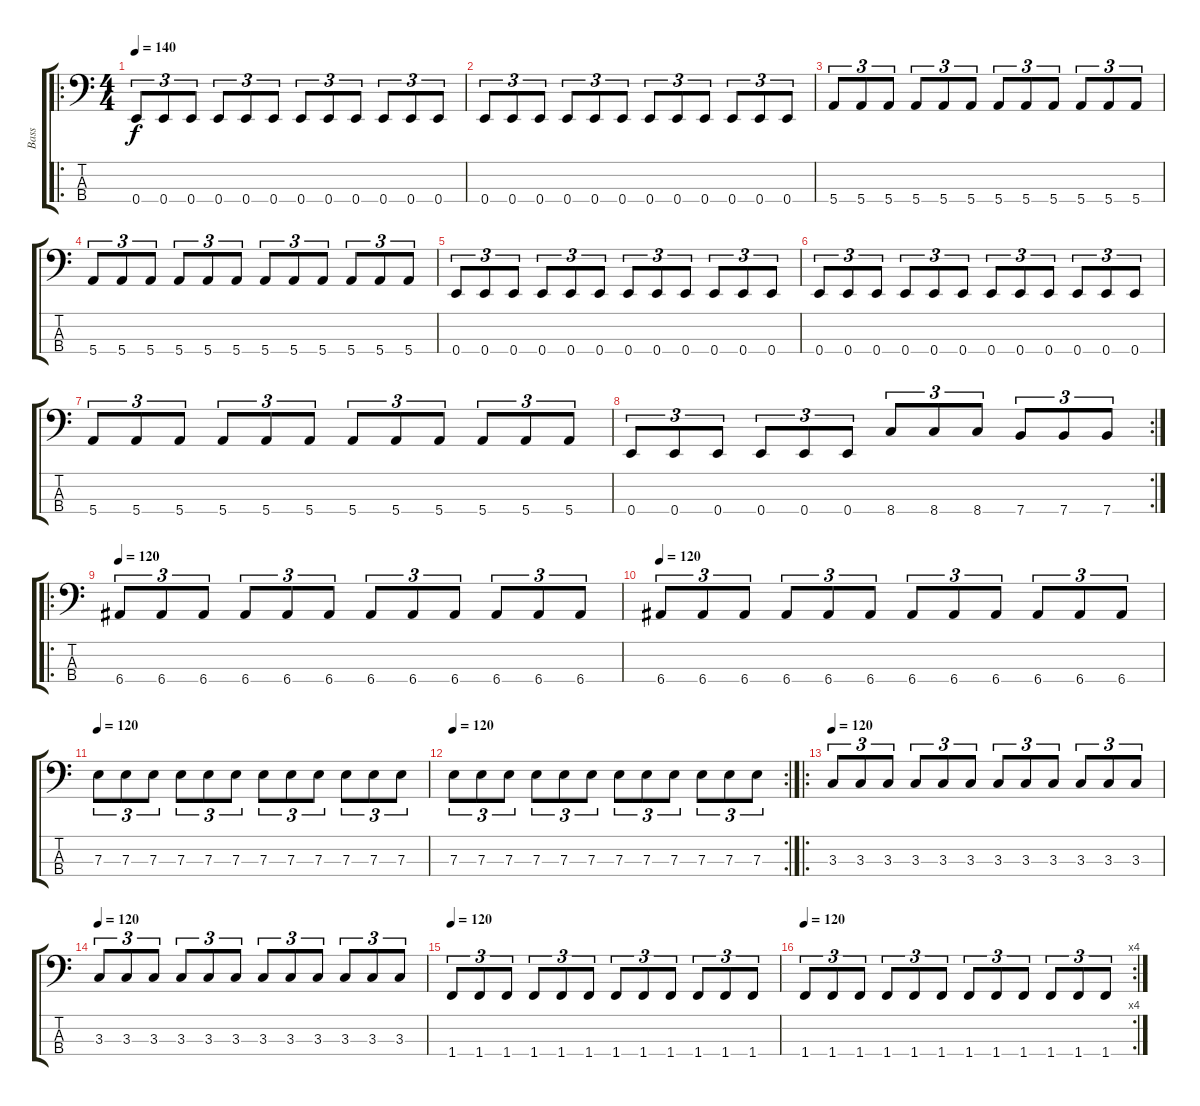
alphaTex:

\track ("Bass" "Bass") {instrument electricbassfinger}
\staff {score tabs}
\tuning (G2 D2 A1 E1) {hide}
\ro
\ts (4 4)
\tempo 140
\clef f4
\ks c
0.4.8{tu (3 2) dy f} 0.4.8{tu (3 2)} 0.4.8{tu (3 2)} 0.4.8{tu (3 2)} 0.4.8{tu (3 2)} 0.4.8{tu (3 2)} 0.4.8{tu (3 2)} 0.4.8{tu (3 2)} 0.4.8{tu (3 2)} 0.4.8{tu (3 2)} 0.4.8{tu (3 2)} 0.4.8{tu (3 2)} |
0.4.8{tu (3 2)} 0.4.8{tu (3 2)} 0.4.8{tu (3 2)} 0.4.8{tu (3 2)} 0.4.8{tu (3 2)} 0.4.8{tu (3 2)} 0.4.8{tu (3 2)} 0.4.8{tu (3 2)} 0.4.8{tu (3 2)} 0.4.8{tu (3 2)} 0.4.8{tu (3 2)} 0.4.8{tu (3 2)} |
5.4.8{tu (3 2)} 5.4.8{tu (3 2)} 5.4.8{tu (3 2)} 5.4.8{tu (3 2)} 5.4.8{tu (3 2)} 5.4.8{tu (3 2)} 5.4.8{tu (3 2)} 5.4.8{tu (3 2)} 5.4.8{tu (3 2)} 5.4.8{tu (3 2)} 5.4.8{tu (3 2)} 5.4.8{tu (3 2)} |
5.4.8{tu (3 2)} 5.4.8{tu (3 2)} 5.4.8{tu (3 2)} 5.4.8{tu (3 2)} 5.4.8{tu (3 2)} 5.4.8{tu (3 2)} 5.4.8{tu (3 2)} 5.4.8{tu (3 2)} 5.4.8{tu (3 2)} 5.4.8{tu (3 2)} 5.4.8{tu (3 2)} 5.4.8{tu (3 2)} |
0.4.8{tu (3 2)} 0.4.8{tu (3 2)} 0.4.8{tu (3 2)} 0.4.8{tu (3 2)} 0.4.8{tu (3 2)} 0.4.8{tu (3 2)} 0.4.8{tu (3 2)} 0.4.8{tu (3 2)} 0.4.8{tu (3 2)} 0.4.8{tu (3 2)} 0.4.8{tu (3 2)} 0.4.8{tu (3 2)} |
0.4.8{tu (3 2)} 0.4.8{tu (3 2)} 0.4.8{tu (3 2)} 0.4.8{tu (3 2)} 0.4.8{tu (3 2)} 0.4.8{tu (3 2)} 0.4.8{tu (3 2)} 0.4.8{tu (3 2)} 0.4.8{tu (3 2)} 0.4.8{tu (3 2)} 0.4.8{tu (3 2)} 0.4.8{tu (3 2)} |
5.4.8{tu (3 2)} 5.4.8{tu (3 2)} 5.4.8{tu (3 2)} 5.4.8{tu (3 2)} 5.4.8{tu (3 2)} 5.4.8{tu (3 2)} 5.4.8{tu (3 2)} 5.4.8{tu (3 2)} 5.4.8{tu (3 2)} 5.4.8{tu (3 2)} 5.4.8{tu (3 2)} 5.4.8{tu (3 2)} |
\rc 2
0.4.8{tu (3 2)} 0.4.8{tu (3 2)} 0.4.8{tu (3 2)} 0.4.8{tu (3 2)} 0.4.8{tu (3 2)} 0.4.8{tu (3 2)} 8.4.8{tu (3 2)} 8.4.8{tu (3 2)} 8.4.8{tu (3 2)} 7.4.8{tu (3 2)} 7.4.8{tu (3 2)} 7.4.8{tu (3 2)} |
\ro
\tempo 120
6.4.8{tu (3 2)} 6.4.8{tu (3 2)} 6.4.8{tu (3 2)} 6.4.8{tu (3 2)} 6.4.8{tu (3 2)} 6.4.8{tu (3 2)} 6.4.8{tu (3 2)} 6.4.8{tu (3 2)} 6.4.8{tu (3 2)} 6.4.8{tu (3 2)} 6.4.8{tu (3 2)} 6.4.8{tu (3 2)} |
\tempo 120
6.4.8{tu (3 2)} 6.4.8{tu (3 2)} 6.4.8{tu (3 2)} 6.4.8{tu (3 2)} 6.4.8{tu (3 2)} 6.4.8{tu (3 2)} 6.4.8{tu (3 2)} 6.4.8{tu (3 2)} 6.4.8{tu (3 2)} 6.4.8{tu (3 2)} 6.4.8{tu (3 2)} 6.4.8{tu (3 2)} |
\tempo 120
7.3.8{tu (3 2)} 7.3.8{tu (3 2)} 7.3.8{tu (3 2)} 7.3.8{tu (3 2)} 7.3.8{tu (3 2)} 7.3.8{tu (3 2)} 7.3.8{tu (3 2)} 7.3.8{tu (3 2)} 7.3.8{tu (3 2)} 7.3.8{tu (3 2)} 7.3.8{tu (3 2)} 7.3.8{tu (3 2)} |
\rc 2
\tempo 120
7.3.8{tu (3 2)} 7.3.8{tu (3 2)} 7.3.8{tu (3 2)} 7.3.8{tu (3 2)} 7.3.8{tu (3 2)} 7.3.8{tu (3 2)} 7.3.8{tu (3 2)} 7.3.8{tu (3 2)} 7.3.8{tu (3 2)} 7.3.8{tu (3 2)} 7.3.8{tu (3 2)} 7.3.8{tu (3 2)} |
\ro
\tempo 120
3.3.8{tu (3 2)} 3.3.8{tu (3 2)} 3.3.8{tu (3 2)} 3.3.8{tu (3 2)} 3.3.8{tu (3 2)} 3.3.8{tu (3 2)} 3.3.8{tu (3 2)} 3.3.8{tu (3 2)} 3.3.8{tu (3 2)} 3.3.8{tu (3 2)} 3.3.8{tu (3 2)} 3.3.8{tu (3 2)} |
\tempo 120
3.3.8{tu (3 2)} 3.3.8{tu (3 2)} 3.3.8{tu (3 2)} 3.3.8{tu (3 2)} 3.3.8{tu (3 2)} 3.3.8{tu (3 2)} 3.3.8{tu (3 2)} 3.3.8{tu (3 2)} 3.3.8{tu (3 2)} 3.3.8{tu (3 2)} 3.3.8{tu (3 2)} 3.3.8{tu (3 2)} |
\tempo 120
1.4.8{tu (3 2)} 1.4.8{tu (3 2)} 1.4.8{tu (3 2)} 1.4.8{tu (3 2)} 1.4.8{tu (3 2)} 1.4.8{tu (3 2)} 1.4.8{tu (3 2)} 1.4.8{tu (3 2)} 1.4.8{tu (3 2)} 1.4.8{tu (3 2)} 1.4.8{tu (3 2)} 1.4.8{tu (3 2)} |
\rc 4
\tempo 120
1.4.8{tu (3 2)} 1.4.8{tu (3 2)} 1.4.8{tu (3 2)} 1.4.8{tu (3 2)} 1.4.8{tu (3 2)} 1.4.8{tu (3 2)} 1.4.8{tu (3 2)} 1.4.8{tu (3 2)} 1.4.8{tu (3 2)} 1.4.8{tu (3 2)} 1.4.8{tu (3 2)} 1.4.8{tu (3 2)}
